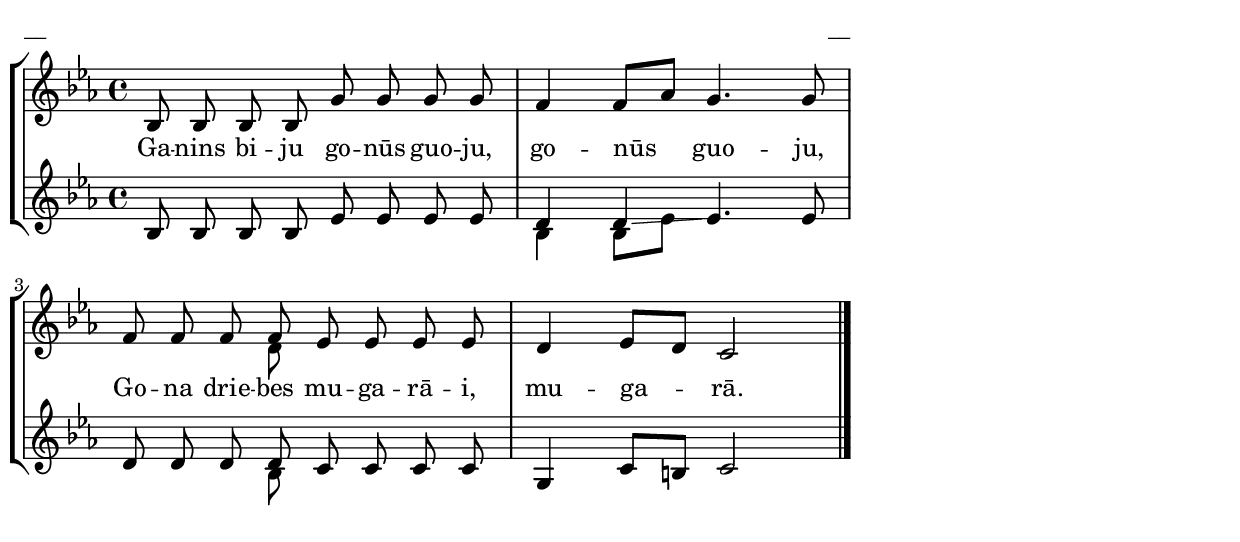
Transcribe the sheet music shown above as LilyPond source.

\version "2.13.16" 
%\header {
%    title = "Ganins biju, gonūs guoju"
%}
\paper {
line-width = 14\cm
left-margin = 0.4\cm
between-system-padding = 0.1\cm
between-system-space = 0.1\cm
}
\layout {
indent = #0
ragged-last = ##f
}


voiceA = \relative c' {
\clef treble 
\key c \minor
\time 4/4 
bes8 bes bes bes g' g g g | f4 f8[ aes] g4. g8 |
f8 f f f ees ees ees ees | d4 ees8[ d] c2
\bar "|."
} 

voiceB = \relative c' {
\clef treble 
\key c \minor
\time 4/4 
s1 | s1 |
s4. d8 s2 | s1
} 



lyricA = \lyricmode {
Ga -- nins bi -- ju go -- nūs guo -- ju, go -- nūs guo -- ju, 
Go -- na drie -- bes mu -- ga -- rā -- i, mu -- ga -- rā.
}


voiceC = \relative c' {
\clef treble 
\key c \minor
\time 4/4 
bes8 bes bes bes ees ees ees ees | d4 d\glissando ees4. ees8 |
d8 d d d c c c c | g4 c8[ b] c2
\bar "|."
} 

voiceD = \relative c' {
\clef treble 
\key c \minor
\time 4/4 
s1 | bes4 bes8[ ees] s2 | 
s4. bes8 s2 | s1
}



fullScore = <<
\new StaffGroup <<
\new Staff {
<<
\new Voice = "voiceA" { \voiceOne \autoBeamOff \voiceA }
\new Voice = "voiceB" { \voiceTwo \autoBeamOff \voiceB }
\lyricsto "voiceA" \new Lyrics \lyricA
>>
}
\new Staff {
<<
\new Voice = "voiceC" { \voiceOne \autoBeamOff \voiceC }
\new Voice = "voiceD" { \voiceTwo \autoBeamOff \voiceD }
>>
}
>>
>>

\score {
\fullScore
\header { piece = "__" opus = "__" }
}
\markup { \with-color #(x11-color 'white) \sans \smaller "__" }
\score {
\unfoldRepeats
\fullScore
\midi {
\context { \Staff \remove "Staff_performer" }
\context { \Voice \consists "Staff_performer" }
}
}


